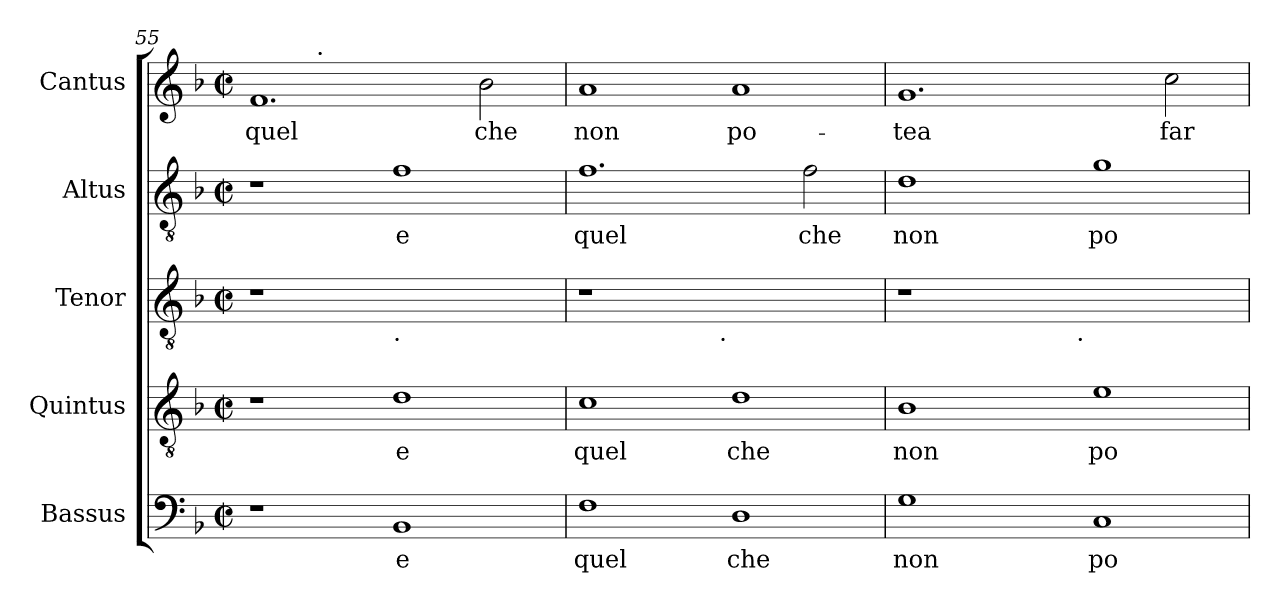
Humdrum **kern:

**kern	**text	**kern	**text	**kern	**kern	**text	**kern	**text
*part5	*part5	*part4	*part4	*part3	*part2	*part2	*part1	*part1
*staff5	*staff5	*staff4	*staff4	*staff3	*staff2	*staff2	*staff1	*staff1
*I"Bassus	*	*I"Quintus	*	*I"Tenor	*I"Altus	*	*I"Cantus	*
*clefF4	*	*clefGv2	*	*clefGv2	*clefGv2	*	*clefG2	*
*k[b-]	*	*k[b-]	*	*k[b-]	*k[b-]	*	*k[b-]	*
*F:	*	*F:	*	*F:	*F:	*	*F:	*
*M2/2	*	*M2/2	*	*M2/2	*M2/2	*	*M2/2	*
*met(c|)	*	*met(c|)	*	*met(c|)	*met(c|)	*	*met(c|)	*
=55	=55	=55	=55	=55	=55	=55	=55	=55
!	!	!	!	!	!	!	!	!LO:LY:b:cj
*	*	*	*	*	*	*	*^	*
1r	.	1r	.	1r	1r	.	1.f	4..ryy	quel
!	!	!	!	!	!	!	!	!LO:TX:a:t=.	!
.	.	.	.	.	.	.	.	1ryy	.
!	!	!	!	!LO:TX:b:t=.	!	!	!	!	!
!	!LO:LY:b	!	!LO:LY:b	!	!	!LO:LY:b:cj	!	!	!
1BB-	e	1d	e	1ryy	1f	e	.	.	.
.	.	.	.	.	.	.	.	2ryy	.
!	!	!	!	!	!	!	!	!	!LO:LY:b:cj
.	.	.	.	.	.	.	2b-\	.	che
.	.	.	.	.	.	.	.	16ryy	.
=56	=56	=56	=56	=56	=56	=56	=56	=56	=56
!	!LO:LY:b	!	!LO:LY:b	!	!	!LO:LY:b:cj	!	!	!LO:LY:b:cj
*	*	*	*	*^	*	*	*v	*v	*
1F	quel	1c	quel	1r	2ryy	1.f	quel	1a	non
.	.	.	.	.	4...ryy	.	.	.	.
!	!	!	!	!	!LO:TX:b:t=.	!	!	!	!
.	.	.	.	.	1ryy	.	.	.	.
!	!LO:LY:b	!	!LO:LY:b	!	!	!	!	!	!LO:LY:b:cj
1D	che	1d	che	1ryy	.	.	.	1a	po-
!	!	!	!	!	!	!	!LO:LY:b:cj	!	!
.	.	.	.	.	.	2f\	che	.	.
.	.	.	.	.	32ryy	.	.	.	.
=57	=57	=57	=57	=57	=57	=57	=57	=57	=57
!	!LO:LY:b	!	!LO:LY:b	!	!	!	!LO:LY:b:cj	!	!LO:LY:b:cj
1G	non	1B-	non	1r	2ryy	1d	non	1.g	-tea
.	.	.	.	.	4ryy	.	.	.	.
.	.	.	.	.	8ryy	.	.	.	.
.	.	.	.	.	16ryy	.	.	.	.
.	.	.	.	.	64ryy	.	.	.	.
!	!	!	!	!	!LO:TX:b:t=.	!	!	!	!
.	.	.	.	.	1ryy	.	.	.	.
!	!LO:LY:b	!	!LO:LY:b	!	!	!	!LO:LY:b:cj	!	!
1C	po	1e	po	1ryy	.	1g	po	.	.
!	!	!	!	!	!	!	!	!	!LO:LY:b:cj
.	.	.	.	.	.	.	.	2cc\	far
.	.	.	.	.	32.ryy	.	.	.	.
*	*	*	*	*v	*v	*	*	*	*
=	=	=	=	=	=	=	=	=
*-	*-	*-	*-	*-	*-	*-	*-	*-
